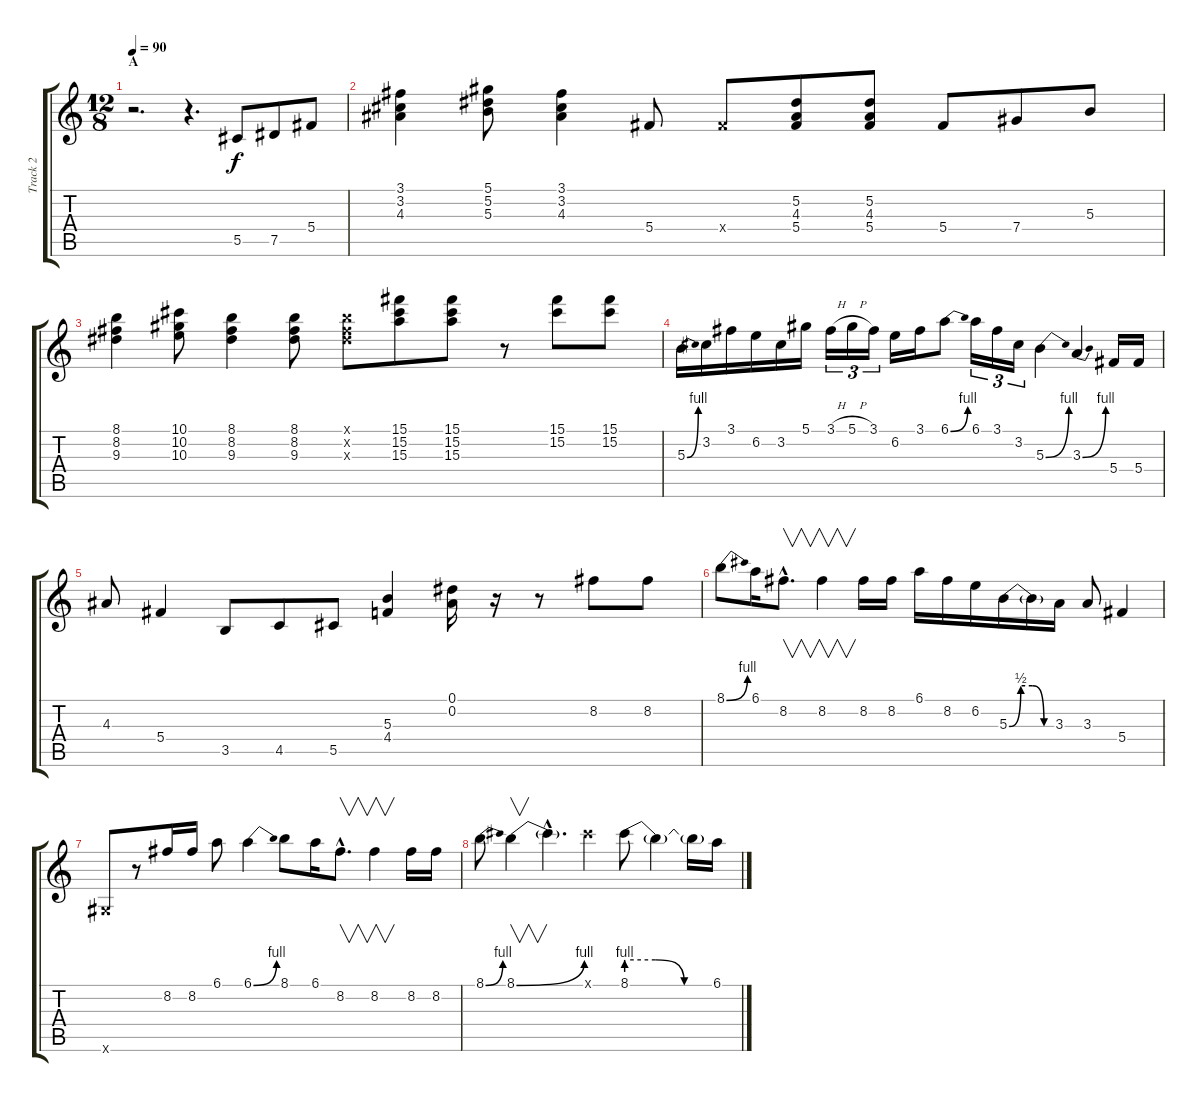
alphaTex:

\track ("Track 2" "Track 2") {instrument electricguitarjazz}
\staff {score tabs}
\tuning (Eb4 Bb3 Gb3 Db3 Ab2 Eb2) {hide}
\ts (12 8)
\section ("" "A")
\tempo 90
\clef g2
\ks c
r.2{d dy f instrument electricguitarjazz} r.4{d} 5.5.8 7.5.8 5.4.8 |
(3.1 3.2 4.3).4 (5.1 5.2 5.3).8 (3.1 3.2 4.3).4 5.4.8 5.4{x}.8 (5.2 4.3 5.4).8 (5.2 4.3 5.4).8 5.4.8 7.4.8 5.3.8 |
(8.1 8.2 9.3).4 (10.1 10.2 10.3).8 (8.1 8.2 9.3).4 (8.1 8.2 9.3).8 (8.1{x} 8.2{x} 9.3{x}).8 (15.1 15.2 15.3).8 (15.1 15.2 15.3).8 r.8 (15.1 15.2).8 (15.1 15.2).8 |
5.3{be (bend 0 0 60 4)}.16 3.2.16 3.1.16 6.2.16 3.2.16 5.1.16 3.1{h}.16{tu (3 2)} 5.1{h}.16{tu (3 2)} 3.1.16{tu (3 2)} 6.2.16 3.1.16 6.1{be (bend 0 0 60 4)}.8 6.1.16{tu (3 2)} 3.1.16{tu (3 2)} 3.2.16{tu (3 2)} 5.3{be (bend 0 0 60 4)}.4 3.3{be (bend 0 0 60 4)}.4 5.4.16 5.4.16 |
4.3.8 5.4.4 3.5.8 4.5.8 5.5.8 (5.3 4.4).4 (0.1 0.2).16 r.16 r.8 8.2.8 8.2.8 |
8.1{be (bend 0 0 60 4)}.8 6.1.16 8.2{hac}.8{v d} 8.2.4{v} 8.2.16 8.2.16 6.1.16 8.2.16 6.2.16 5.3{be (custom 0 0 15 2 30 2 45 0 60 0)}.16 5.3{t}.16 3.3.16 3.3.8 5.4.4 |
5.6{x}.8 r.8 8.2.16 8.2.16 6.1.8 6.1{be (bend 0 0 60 4)}.4 8.1.8 6.1.16 8.2{hac}.8{v d} 8.2.4{v} 8.2.16 8.2.16 |
8.1{be (bend 0 0 60 4)}.8 8.1{be (bend 0 0 60 4)}.4{v} 8.1{hac t}.4{d} 10.1{x}.4 8.1{be (custom 0 4 20 4 40 0 60 0)}.8 8.1{t}.4 8.1{t}.16 6.1.16
